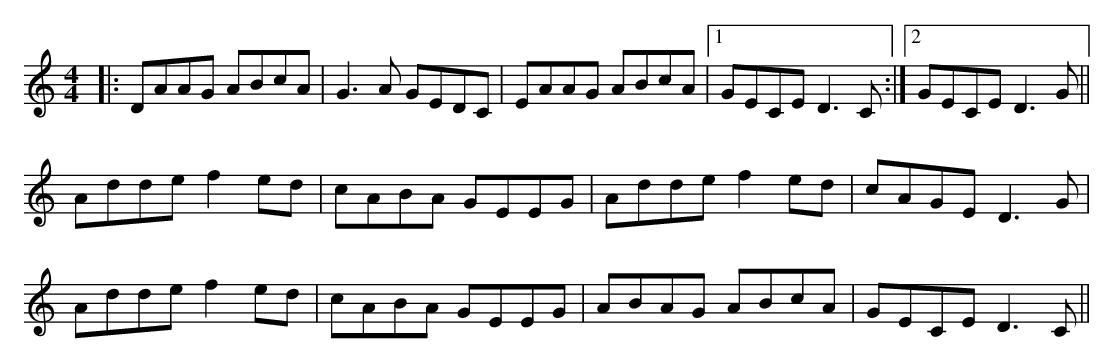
X:1
M:4/4
K:Ddor
|:DAAG ABcA|G3A GEDC|EAAG ABcA|1 GECE D3C:|2 GECE D3G||
Adde f2ed|cABA GEEG|Adde f2ed|cAGE D3G|
Adde f2ed|cABA GEEG|ABAG ABcA|GECE D3C||
